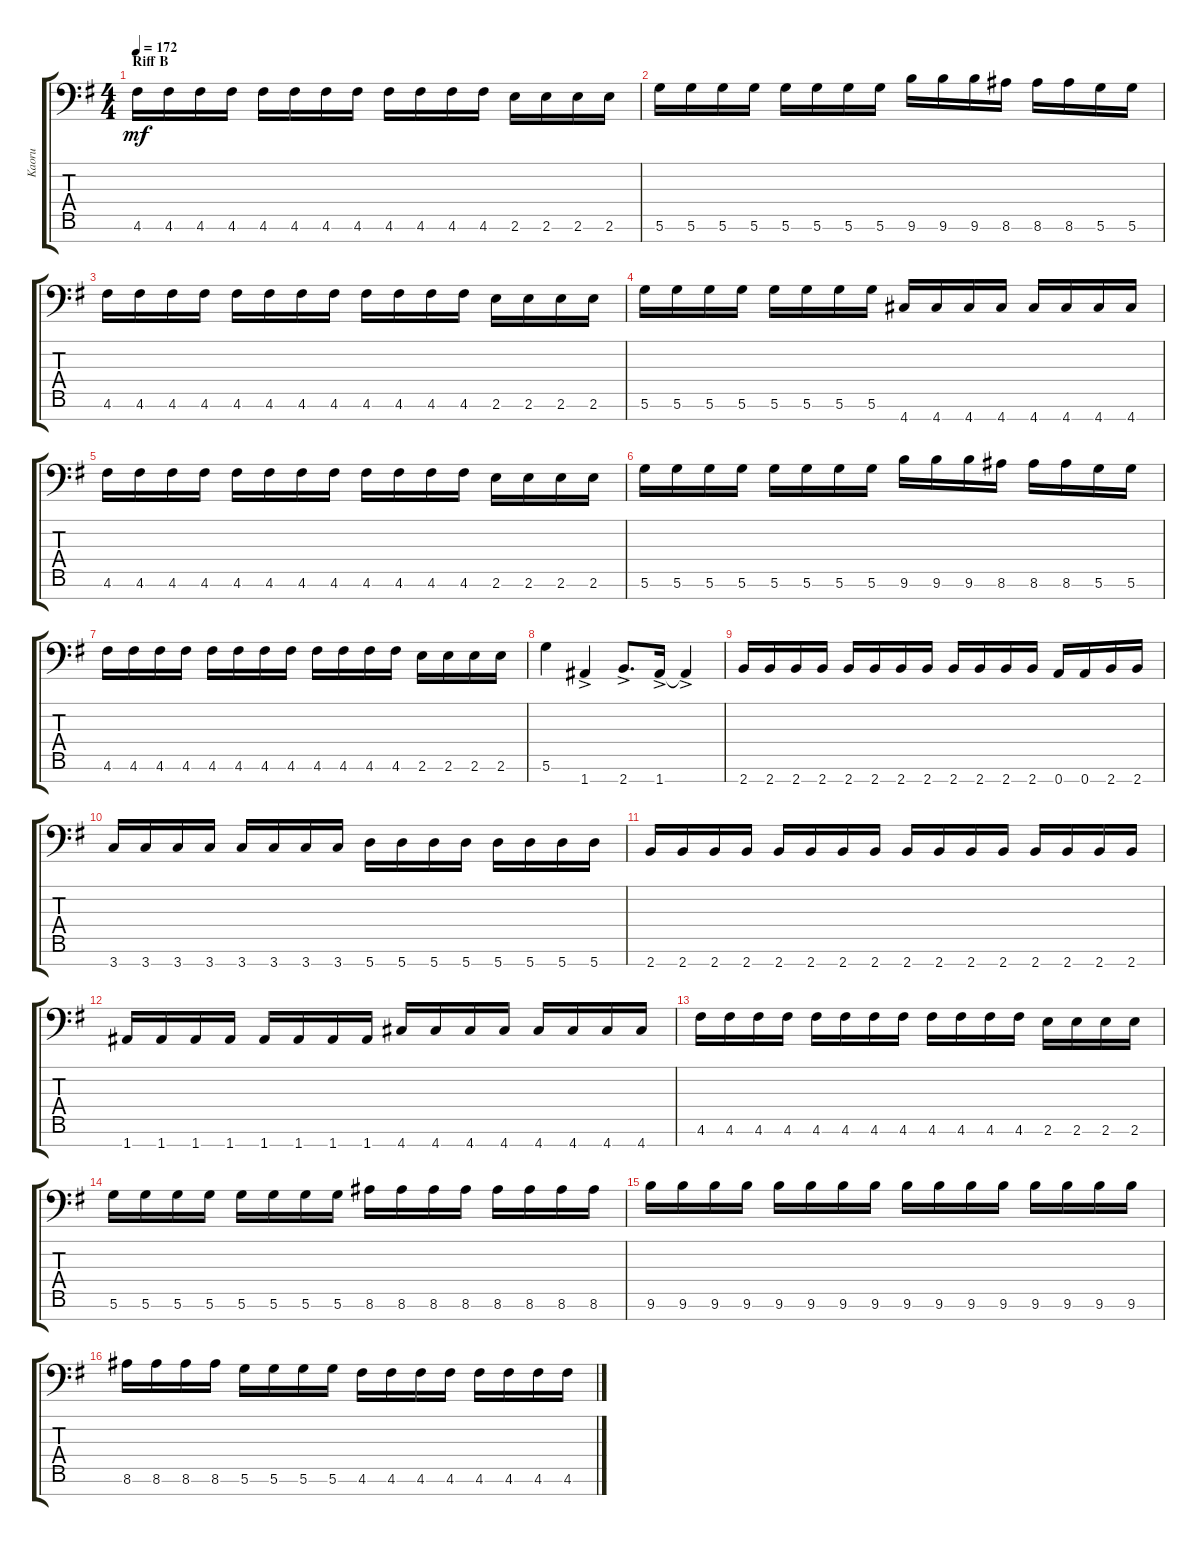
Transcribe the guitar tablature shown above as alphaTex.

\track ("Kaoru" "Kaoru") {instrument overdrivenguitar}
\staff {score tabs}
\tuning (E4 B3 G3 D3 A2 D2 A1) {hide}
\ts (4 4)
\section ("" "Riff B")
\tempo 172
\clef f4
\ks eminor
4.6.16{dy mf} 4.6.16 4.6.16 4.6.16 4.6.16 4.6.16 4.6.16 4.6.16 4.6.16 4.6.16 4.6.16 4.6.16 2.6.16 2.6.16 2.6.16 2.6.16 |
5.6.16 5.6.16 5.6.16 5.6.16 5.6.16 5.6.16 5.6.16 5.6.16 9.6.16 9.6.16 9.6.16 8.6.16 8.6.16 8.6.16 5.6.16 5.6.16 |
4.6.16 4.6.16 4.6.16 4.6.16 4.6.16 4.6.16 4.6.16 4.6.16 4.6.16 4.6.16 4.6.16 4.6.16 2.6.16 2.6.16 2.6.16 2.6.16 |
5.6.16 5.6.16 5.6.16 5.6.16 5.6.16 5.6.16 5.6.16 5.6.16 4.7.16 4.7.16 4.7.16 4.7.16 4.7.16 4.7.16 4.7.16 4.7.16 |
4.6.16 4.6.16 4.6.16 4.6.16 4.6.16 4.6.16 4.6.16 4.6.16 4.6.16 4.6.16 4.6.16 4.6.16 2.6.16 2.6.16 2.6.16 2.6.16 |
5.6.16 5.6.16 5.6.16 5.6.16 5.6.16 5.6.16 5.6.16 5.6.16 9.6.16 9.6.16 9.6.16 8.6.16 8.6.16 8.6.16 5.6.16 5.6.16 |
4.6.16 4.6.16 4.6.16 4.6.16 4.6.16 4.6.16 4.6.16 4.6.16 4.6.16 4.6.16 4.6.16 4.6.16 2.6.16 2.6.16 2.6.16 2.6.16 |
5.6.4 1.7{ac}.4 2.7{ac}.8{d} 1.7{ac}.16 1.7{ac t}.4 |
2.7.16 2.7.16 2.7.16 2.7.16 2.7.16 2.7.16 2.7.16 2.7.16 2.7.16 2.7.16 2.7.16 2.7.16 0.7.16 0.7.16 2.7.16 2.7.16 |
3.7.16 3.7.16 3.7.16 3.7.16 3.7.16 3.7.16 3.7.16 3.7.16 5.7.16 5.7.16 5.7.16 5.7.16 5.7.16 5.7.16 5.7.16 5.7.16 |
2.7.16 2.7.16 2.7.16 2.7.16 2.7.16 2.7.16 2.7.16 2.7.16 2.7.16 2.7.16 2.7.16 2.7.16 2.7.16 2.7.16 2.7.16 2.7.16 |
1.7.16 1.7.16 1.7.16 1.7.16 1.7.16 1.7.16 1.7.16 1.7.16 4.7.16 4.7.16 4.7.16 4.7.16 4.7.16 4.7.16 4.7.16 4.7.16 |
4.6.16 4.6.16 4.6.16 4.6.16 4.6.16 4.6.16 4.6.16 4.6.16 4.6.16 4.6.16 4.6.16 4.6.16 2.6.16 2.6.16 2.6.16 2.6.16 |
5.6.16 5.6.16 5.6.16 5.6.16 5.6.16 5.6.16 5.6.16 5.6.16 8.6.16 8.6.16 8.6.16 8.6.16 8.6.16 8.6.16 8.6.16 8.6.16 |
9.6.16 9.6.16 9.6.16 9.6.16 9.6.16 9.6.16 9.6.16 9.6.16 9.6.16 9.6.16 9.6.16 9.6.16 9.6.16 9.6.16 9.6.16 9.6.16 |
8.6.16 8.6.16 8.6.16 8.6.16 5.6.16 5.6.16 5.6.16 5.6.16 4.6.16 4.6.16 4.6.16 4.6.16 4.6.16 4.6.16 4.6.16 4.6.16
